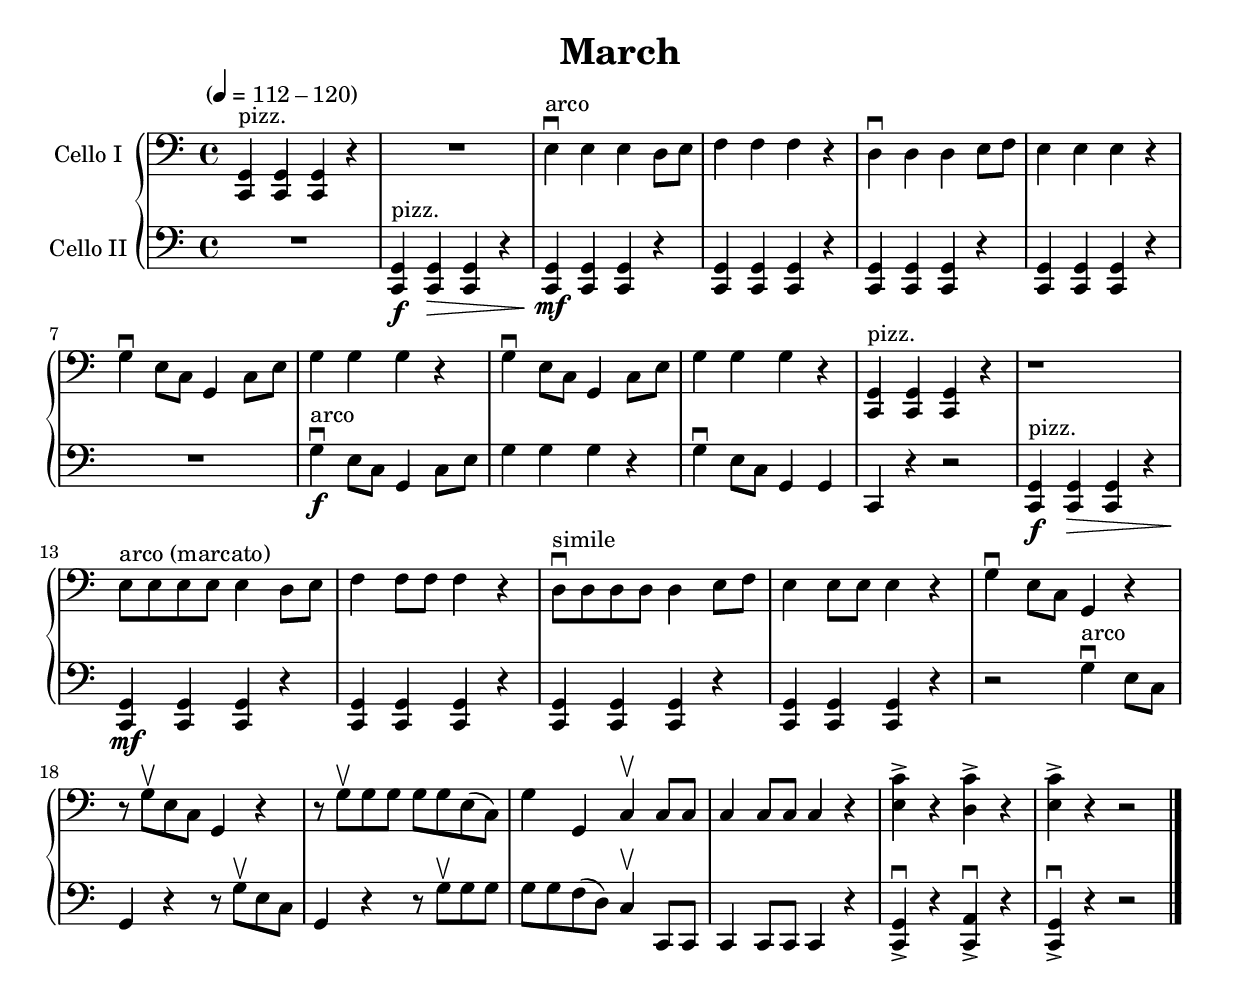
\version "2.17.30"
\language "english"

\header {
  title = "March"
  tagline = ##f
}

global = {
  \time  4/4
  \tempo  "" 4 = 112 - 120
}

celloI = \relative c {
  <g c,>4^"pizz." q q r4 R1 e'4^"arco"\downbow e e d8 e f4 f f r |
  d4\downbow d d e8 f e4 e e r g4\downbow e8 c g4 c8 e g4 g g r |
  g4\downbow e8 c g4 c8 e g4 g g r <g, c,>4^"pizz." q q r4 r1 |
  e'8^"arco (marcato)" e e e e4 d8 e f4 f8 f f4 r |
  d8\downbow^"simile" d d d d4 e8 f e4 e8 e e4 r |
  g4\downbow e8 c g4 r r8 g'\upbow e c g4 r |
  r8 g'\upbow g g g g e (c) g'4 g, c\upbow c8 c c4 c8 c c4 r |
  < c' e,>4-> r <c d,>-> r <c e,>-> r4 r2 \bar "|."
  
}

celloII = \relative c {
  \global
  R1 <g c,>4\f^"pizz." q\> q r4 <g c,>4\mf q q r4
  <g c,>4 q q r4 <g c,>4 q q r4 <g c,>4 q q r4 R1 |
  g'4\f\downbow^"arco" e8 c g4 c8 e g4 g g r |
  g4\downbow e8 c g4 g c, r4 r2 |
  <g' c,>4\f^"pizz." q\> q r4 <g c,>4\mf q q r4
  <g c,>4 q q r4 <g c,>4 q q r4 <g c,>4 q q r4 |
  r2 g'4\downbow^"arco" e8 c g4 r r8 g'\upbow e c g4 r r8 g'\upbow g g |
  g8 g f (d) c4\upbow c,8 c c4 c8 c c4 r |
  <g' c,>4->\downbow r  <a c,>4->\downbow r  <g c,>4->\downbow r  r2 \bar "|."
}

celloIPart = \new Staff \with {
  instrumentName = "Cello I"
  midiInstrument = "cello"
} { \clef bass \celloI }

celloIIPart = \new Staff \with {
  instrumentName = "Cello II"
  midiInstrument = "cello"
} { \clef bass \celloII }

\score {
  \new GrandStaff
  <<
    \celloIPart
    \celloIIPart
  >>
  
  \layout { 
    \override BreathingSign #'text = \markup { \musicglyph #"scripts.caesura.straight" }
  \set Score.markFormatter = #format-mark-circle-barnumbers
  #(layout-set-staff-size 20)
  \context {
    \Staff
    \override VerticalAxisGroup #'default-staff-staff-spacing
    #'basic-distance = #12
  }
}
\midi { }
}
